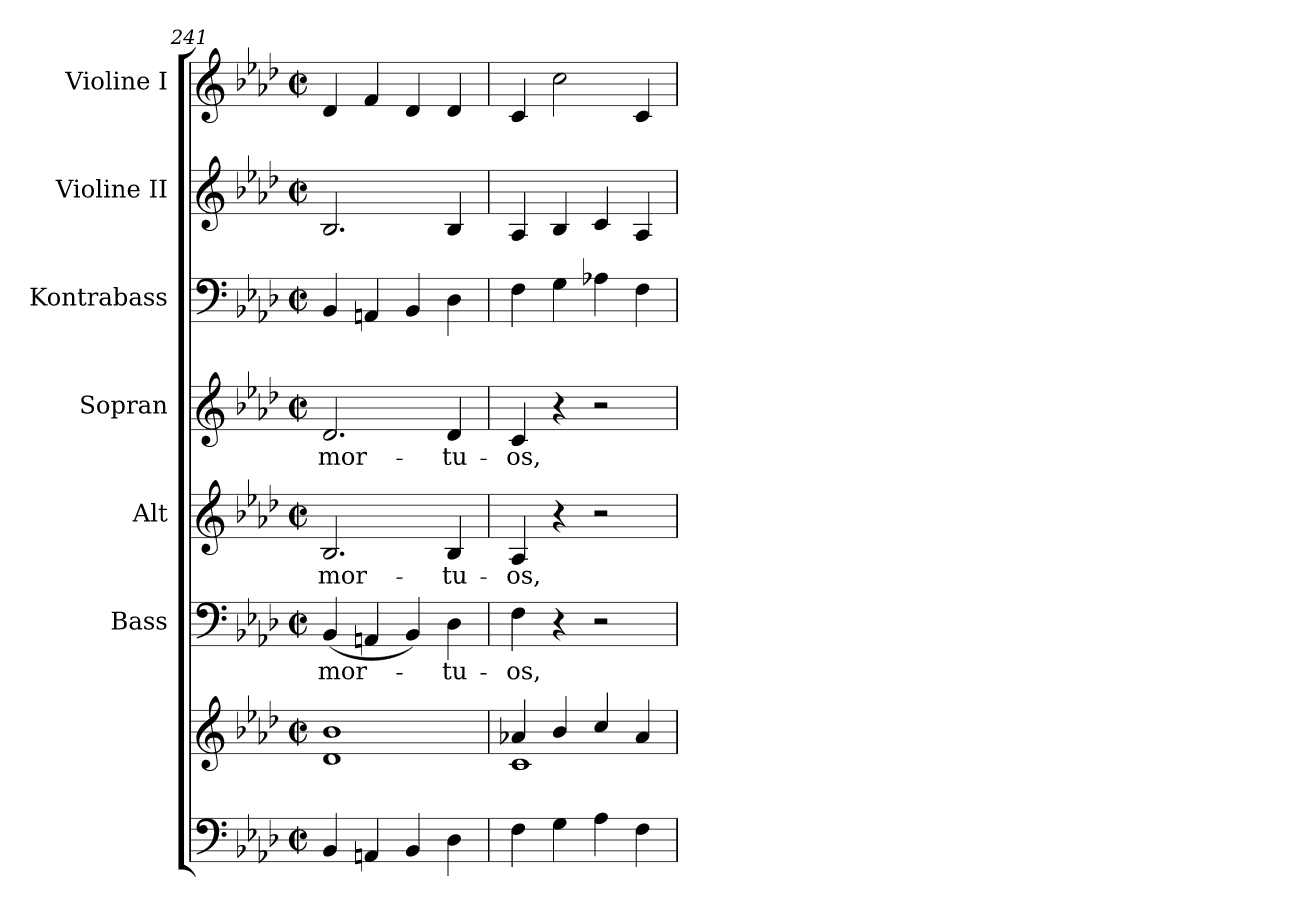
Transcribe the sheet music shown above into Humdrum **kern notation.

**kern	**kern	**kern	**text	**kern	**text	**kern	**text	**kern	**kern	**kern
*part7	*part7	*part6	*part6	*part5	*part5	*part4	*part4	*part3	*part2	*part1
*staff8	*staff7	*staff6	*staff6	*staff5	*staff5	*staff4	*staff4	*staff3	*staff2	*staff1
*	*	*I"Bass	*	*I"Alt	*	*I"Sopran	*	*I"Kontrabass	*I"Violine II	*I"Violine I
*	*	*I'B.	*	*I'A.	*	*I'S.	*	*I'Kb.	*I'Vl. II	*I'Vl. I
*clefF4	*clefG2	*clefF4	*	*clefG2	*	*clefG2	*	*clefF4	*clefG2	*clefG2
*	*	*	*	*	*	*	*	*ITrd7c12	*	*
*k[b-e-a-d-]	*k[b-e-a-d-]	*k[b-e-a-d-]	*	*k[b-e-a-d-]	*	*k[b-e-a-d-]	*	*k[b-e-a-d-]	*k[b-e-a-d-]	*k[b-e-a-d-]
*A-:	*A-:	*A-:	*	*A-:	*	*A-:	*	*A-:	*A-:	*A-:
*M2/2	*M2/2	*M2/2	*	*M2/2	*	*M2/2	*	*M2/2	*M2/2	*M2/2
*met(c|)	*met(c|)	*met(c|)	*	*met(c|)	*	*met(c|)	*	*met(c|)	*met(c|)	*met(c|)
=241	=241	=241	=241	=241	=241	=241	=241	=241	=241	=241
*	*^	*	*	*	*	*	*	*	*	*
!	!	!	!	!LO:LY:b	!	!LO:LY:b	!	!LO:LY:b	!	!	!
4BB-/	1b-	1d-	(<4BB-/	mor-	2.B-/	mor-	2.d-/	mor-	4BBB-/	2.B-/	4d-/
4AAn/	.	.	4AAn/	.	.	.	.	.	4AAAn/	.	4f/
4BB-/	.	.	4BB-/)	.	.	.	.	.	4BBB-/	.	4d-/
!	!	!	!	!LO:LY:b	!	!LO:LY:b	!	!LO:LY:b	!	!	!
4D-\	.	.	4D-\	-tu-	4B-/	-tu-	4d-/	-tu-	4DD-\	4B-/	4d-/
!!LO:PB:g=z
=242	=242	=242	=242	=242	=242	=242	=242	=242	=242	=242	=242
!	!	!	!	!LO:LY:b	!	!LO:LY:b	!	!LO:LY:b	!	!	!
4F\	4a-X/	1c	4F\	-os,	4A-/	-os,	4c/	-os,	4FF\	4A-/	4c/
4G\	4b-/	.	4r	.	4r	.	4r	.	4GG\	4B-/	2cc\
4A-\	4cc/	.	2r	.	2r	.	2r	.	4AA-X\	4c/	.
4F\	4a-/	.	.	.	.	.	.	.	4FF\	4A-/	4c/
*	*v	*v	*	*	*	*	*	*	*	*	*
=	=	=	=	=	=	=	=	=	=	=
*-	*-	*-	*-	*-	*-	*-	*-	*-	*-	*-
